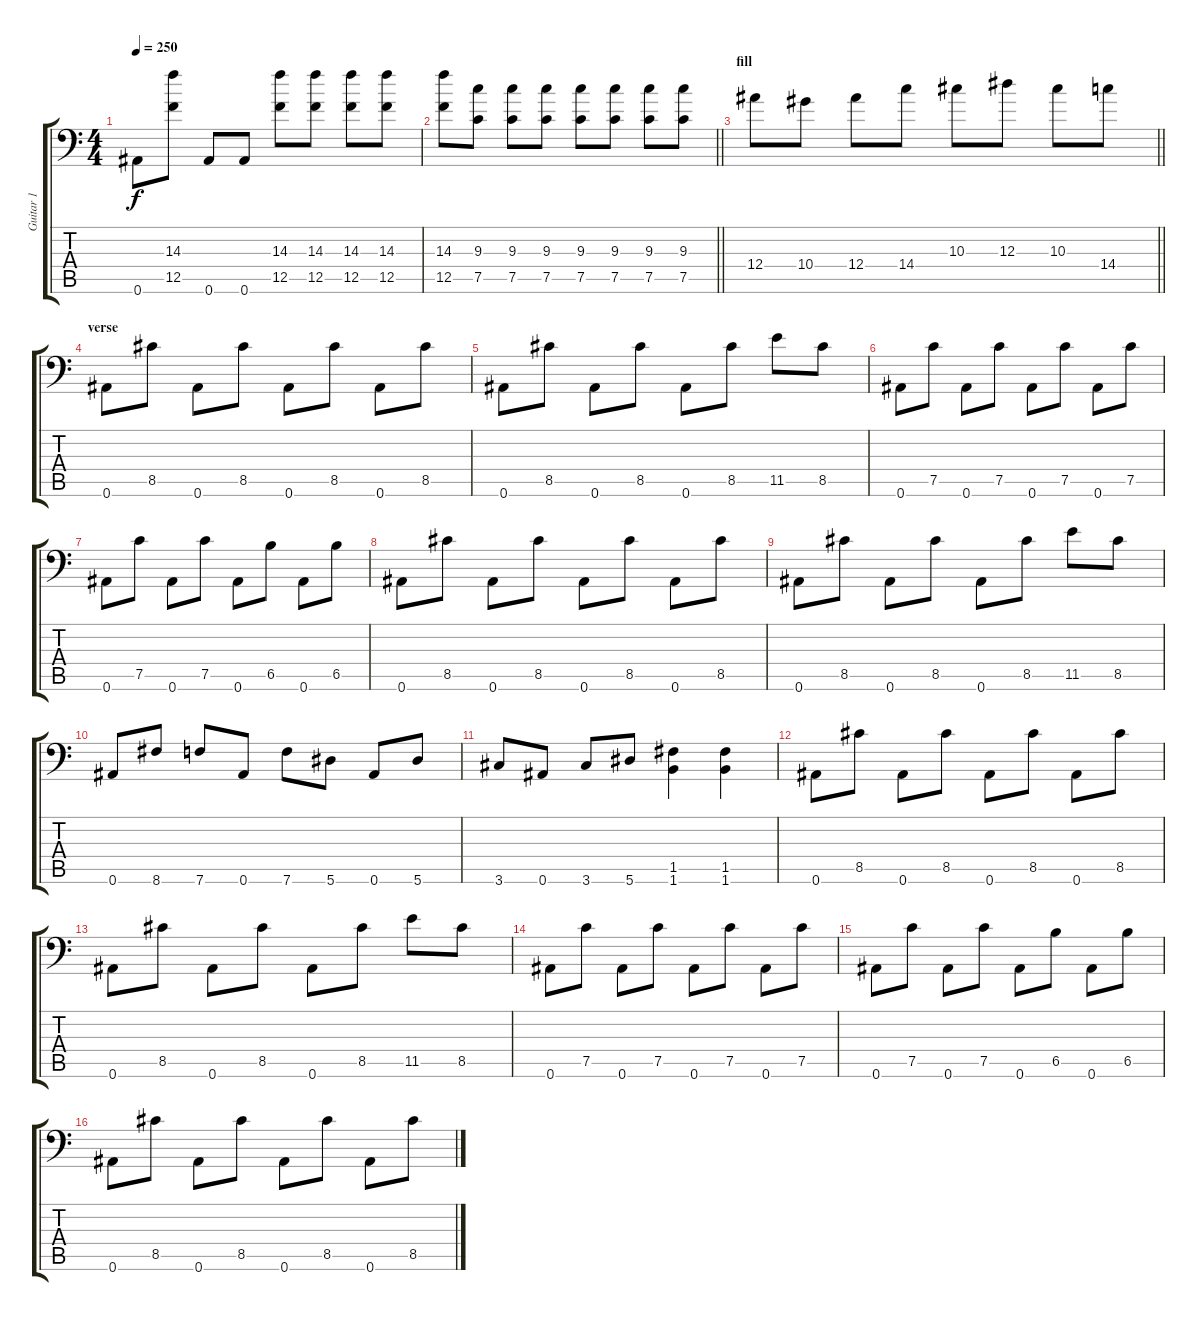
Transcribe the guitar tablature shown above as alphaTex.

\track ("Guitar 1" "Guitar 1") {instrument distortionguitar}
\staff {score tabs}
\tuning (C4 G3 Eb3 Bb2 F2 Bb1) {hide}
\ts (4 4)
\tempo 250
\clef f4
\ks c
0.6.8{dy f} (14.3 12.5).8 0.6.8 0.6.8 (14.3 12.5).8 (14.3 12.5).8 (14.3 12.5).8 (14.3 12.5).8 |
\barLineRight lightlight
(14.3 12.5).8 (9.3 7.5).8 (9.3 7.5).8 (9.3 7.5).8 (9.3 7.5).8 (9.3 7.5).8 (9.3 7.5).8 (9.3 7.5).8 |
\section ("" "fill")
\barLineRight lightlight
12.4.8 10.4.8 12.4.8 14.4.8 10.3.8 12.3.8 10.3.8 14.4.8 |
\section ("" "verse")
0.6.8 8.5.8 0.6.8 8.5.8 0.6.8 8.5.8 0.6.8 8.5.8 |
0.6.8 8.5.8 0.6.8 8.5.8 0.6.8 8.5.8 11.5.8 8.5.8 |
0.6.8 7.5.8 0.6.8 7.5.8 0.6.8 7.5.8 0.6.8 7.5.8 |
0.6.8 7.5.8 0.6.8 7.5.8 0.6.8 6.5.8 0.6.8 6.5.8 |
0.6.8 8.5.8 0.6.8 8.5.8 0.6.8 8.5.8 0.6.8 8.5.8 |
0.6.8 8.5.8 0.6.8 8.5.8 0.6.8 8.5.8 11.5.8 8.5.8 |
0.6.8 8.6.8 7.6.8 0.6.8 7.6.8 5.6.8 0.6.8 5.6.8 |
3.6.8 0.6.8 3.6.8 5.6.8 (1.5 1.6).4 (1.5 1.6).4 |
0.6.8 8.5.8 0.6.8 8.5.8 0.6.8 8.5.8 0.6.8 8.5.8 |
0.6.8 8.5.8 0.6.8 8.5.8 0.6.8 8.5.8 11.5.8 8.5.8 |
0.6.8 7.5.8 0.6.8 7.5.8 0.6.8 7.5.8 0.6.8 7.5.8 |
0.6.8 7.5.8 0.6.8 7.5.8 0.6.8 6.5.8 0.6.8 6.5.8 |
0.6.8 8.5.8 0.6.8 8.5.8 0.6.8 8.5.8 0.6.8 8.5.8
